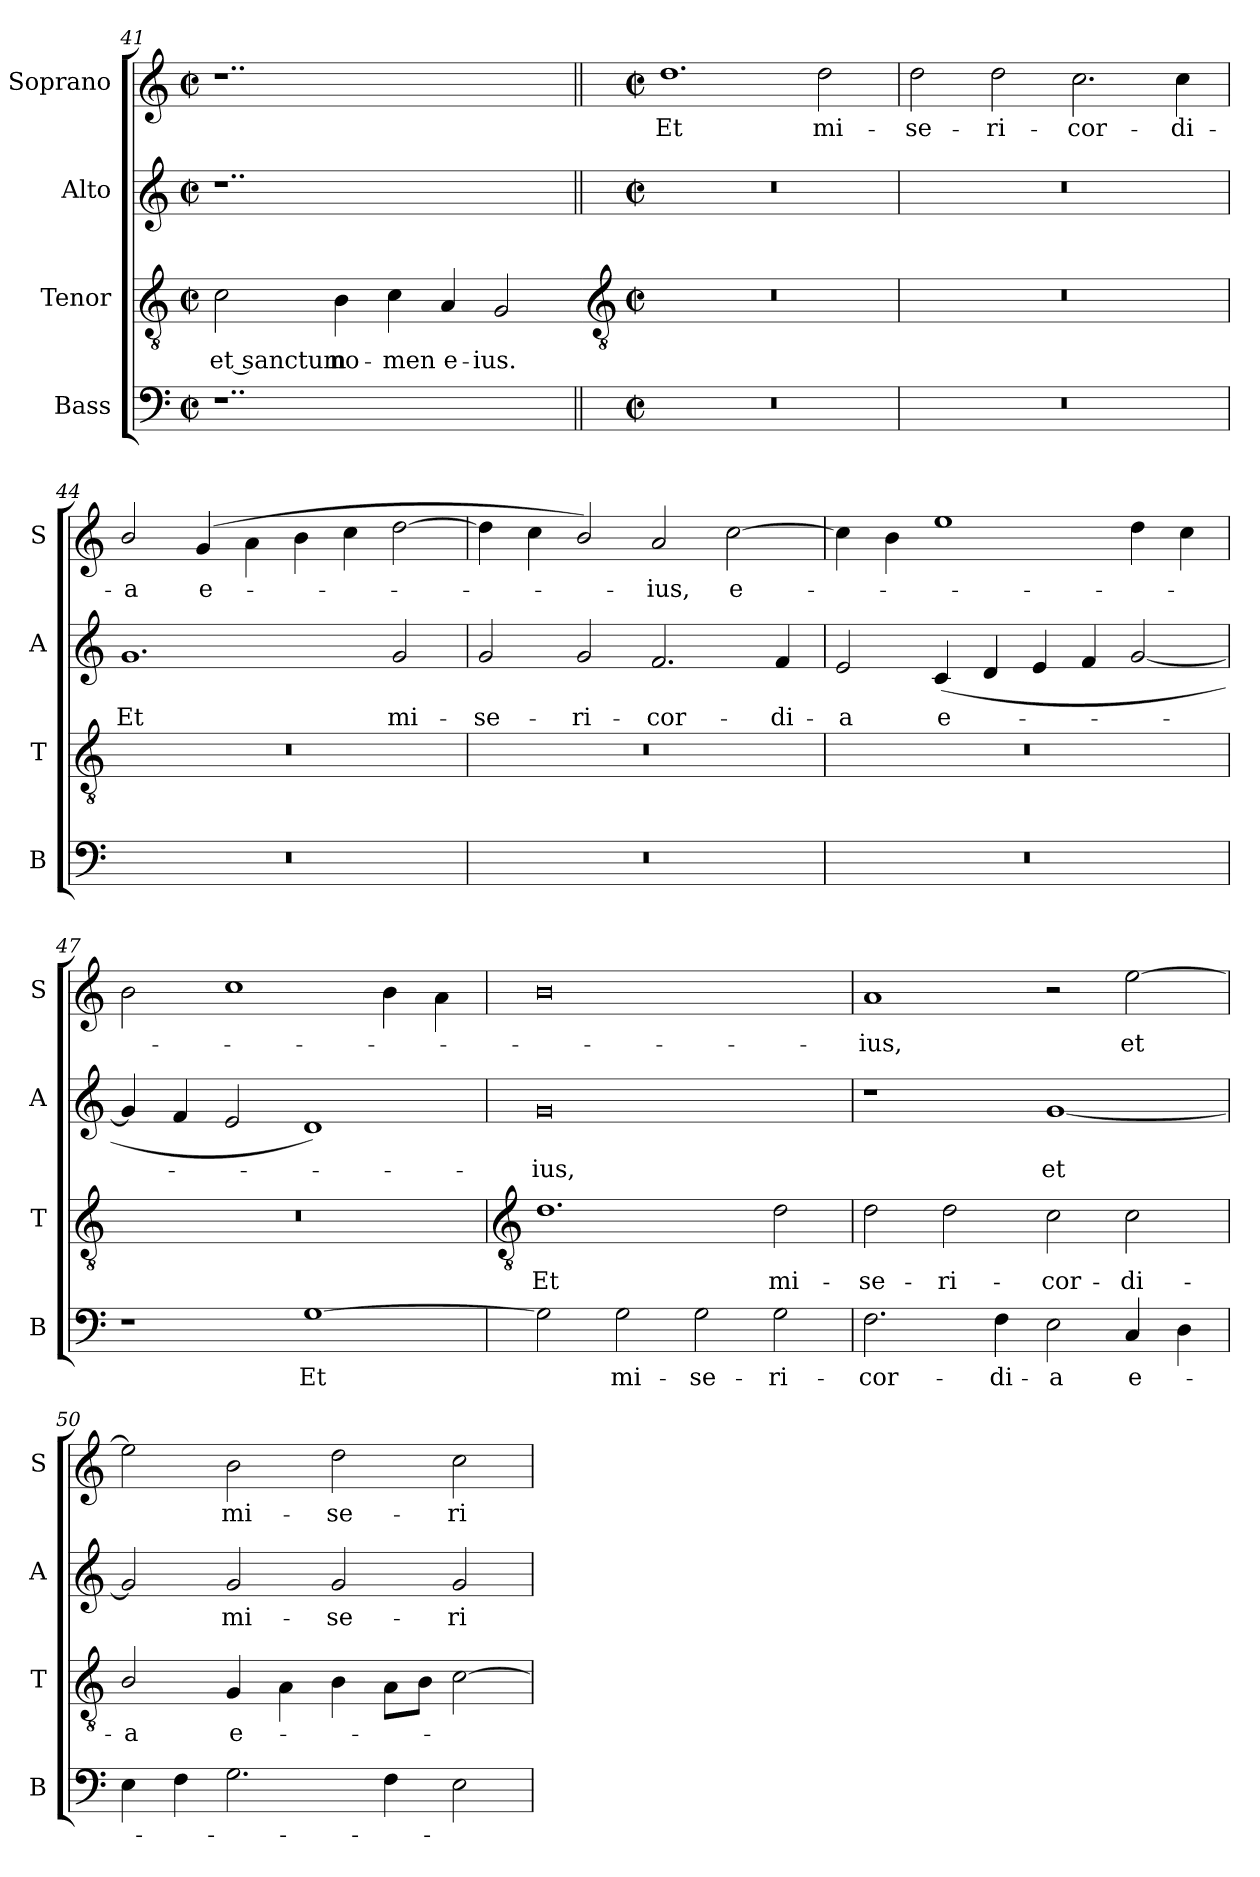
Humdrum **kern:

**kern	**text	**kern	**text	**kern	**text	**kern	**text
*part4	*part4	*part3	*part3	*part2	*part2	*part1	*part1
*staff4	*staff4	*staff3	*staff3	*staff2	*staff2	*staff1	*staff1
*I"Bass	*	*I"Tenor	*	*I"Alto	*	*I"Soprano	*
*I'B	*	*I'T	*	*I'A	*	*I'S	*
*clefF4	*	*clefGv2	*	*clefG2	*	*clefG2	*
*k[]	*	*k[]	*	*k[]	*	*k[]	*
*C:	*	*C:	*	*C:	*	*C:	*
*M4/2	*	*M4/2	*	*M4/2	*	*M4/2	*
*met(c|)	*	*met(c|)	*	*met(c|)	*	*met(c|)	*
=41	=41	=41	=41	=41	=41	=41	=41
!	!	!	!LO:LY:b	!	!	!	!
1..r	.	2c	et sanctum	1..r	.	1..r	.
!	!	!	!LO:LY:b	!	!	!	!
.	.	4B	no-	.	.	.	.
!	!	!	!LO:LY:b	!	!	!	!
.	.	4c	-men	.	.	.	.
!	!	!	!LO:LY:b	!	!	!	!
.	.	4A	e-	.	.	.	.
!	!	!	!LO:LY:b	!	!	!	!
.	.	2G	-ius.	.	.	.	.
!!LO:LB:g=z
=42||	=42||	=42-	=42||	=42||	=42||	=42||	=42||
*	*	*clefGv2	*	*	*	*	*
*k[]	*	*	*	*k[]	*	*k[]	*
*C:	*	*	*	*C:	*	*C:	*
*M4/2	*	*M4/2	*	*M4/2	*	*M4/2	*
*met(c|)	*	*met(c|)	*	*met(c|)	*	*met(c|)	*
!	!	!	!	!	!	!	!LO:LY:b
0r	.	0r	.	0r	.	1.dd	Et
!	!	!	!	!	!	!	!LO:LY:b
.	.	.	.	.	.	2dd	mi-
=43	=43	=43	=43	=43	=43	=43	=43
!	!	!	!	!	!	!	!LO:LY:b
0r	.	0r	.	0r	.	2dd	-se-
!	!	!	!	!	!	!	!LO:LY:b
.	.	.	.	.	.	2dd	-ri-
!	!	!	!	!	!	!	!LO:LY:b
.	.	.	.	.	.	2.cc	-cor-
!	!	!	!	!	!	!	!LO:LY:b
.	.	.	.	.	.	4cc	-di-
=44	=44	=44	=44	=44	=44	=44	=44
!	!	!	!	!	!LO:LY:b	!	!LO:LY:b
0r	.	0r	.	1.g	Et	2b/	-a
!	!	!	!	!	!	!	!LO:LY:b
.	.	.	.	.	.	(>4g	e-
.	.	.	.	.	.	4a\	.
.	.	.	.	.	.	4b\	.
.	.	.	.	.	.	4cc\	.
!	!	!	!	!	!LO:LY:b	!	!
.	.	.	.	2g	mi-	[2dd\	.
=45	=45	=45	=45	=45	=45	=45	=45
!	!	!	!	!	!LO:LY:b	!	!
0r	.	0r	.	2g	-se-	4dd]	.
.	.	.	.	.	.	4cc	.
!	!	!	!	!	!LO:LY:b	!	!
.	.	.	.	2g	-ri-	2b/)	.
!	!	!	!	!	!LO:LY:b	!	!LO:LY:b
.	.	.	.	2.f	-cor-	2a	ius,
!	!	!	!	!	!	!	!LO:LY:b
.	.	.	.	.	.	[2cc	e-
!	!	!	!	!	!LO:LY:b	!	!
.	.	.	.	4f	-di-	.	.
=46	=46	=46	=46	=46	=46	=46	=46
!	!	!	!	!	!LO:LY:b	!	!
0r	.	0r	.	2e	-a	4cc]	.
.	.	.	.	.	.	4b	.
!	!	!	!	!	!LO:LY:b	!	!
.	.	.	.	(<4c	e-	1ee	.
.	.	.	.	4d	.	.	.
.	.	.	.	4e	.	.	.
.	.	.	.	4f	.	.	.
.	.	.	.	[2g	.	4dd	.
.	.	.	.	.	.	4cc	.
=47	=47	=47	=47	=47	=47	=47	=47
1r	.	0r	.	4g]	.	2b	.
.	.	.	.	4f	.	.	.
.	.	.	.	2e	.	1cc	.
!	!LO:LY:b	!	!	!	!	!	!
[1G	Et	.	.	1d)	.	.	.
.	.	.	.	.	.	4b	.
.	.	.	.	.	.	4a\	.
!!LO:LB:g=z
=48	=48	=48	=48	=48	=48	=48	=48
*	*	*clefGv2	*	*	*	*	*
!	!	!	!LO:LY:b	!	!LO:LY:b	!	!
2G]	.	1.d	Et	0g	ius,	0b	.
!	!LO:LY:b	!	!	!	!	!	!
2G	mi-	.	.	.	.	.	.
!	!LO:LY:b	!	!	!	!	!	!
2G	-se-	.	.	.	.	.	.
!	!LO:LY:b	!	!LO:LY:b	!	!	!	!
2G	-ri-	2d	mi-	.	.	.	.
=49	=49	=49	=49	=49	=49	=49	=49
!	!LO:LY:b	!	!LO:LY:b	!	!	!	!LO:LY:b
2.F	-cor-	2d	-se-	1r	.	1a	ius,
!	!	!	!LO:LY:b	!	!	!	!
.	.	2d	-ri-	.	.	.	.
!	!LO:LY:b	!	!	!	!	!	!
4F	-di-	.	.	.	.	.	.
!	!LO:LY:b	!	!LO:LY:b	!	!LO:LY:b	!	!
2E	-a	2c	-cor-	[1g	et	2r	.
!	!LO:LY:b	!	!LO:LY:b	!	!	!	!LO:LY:b
4C	e-	2c	-di-	.	.	[2ee	et
4D	.	.	.	.	.	.	.
=50	=50	=50	=50	=50	=50	=50	=50
!	!	!	!LO:LY:b	!	!	!	!
4E	.	2B/	-a	2g]	.	2ee]	.
4F	.	.	.	.	.	.	.
!	!	!	!LO:LY:b	!	!LO:LY:b	!	!LO:LY:b
2.G	.	4G	e-	2g	mi-	2b	mi-
.	.	4A\	.	.	.	.	.
!	!	!	!	!	!LO:LY:b	!	!LO:LY:b
.	.	4B\	.	2g	-se-	2dd	-se-
4F	.	8A\L	.	.	.	.	.
.	.	8B\J	.	.	.	.	.
!	!	!	!	!	!LO:LY:b	!	!LO:LY:b
2E	.	[2c\	.	2g	-ri-	2cc	-ri-
=	=	=	=	=	=	=	=
*-	*-	*-	*-	*-	*-	*-	*-
